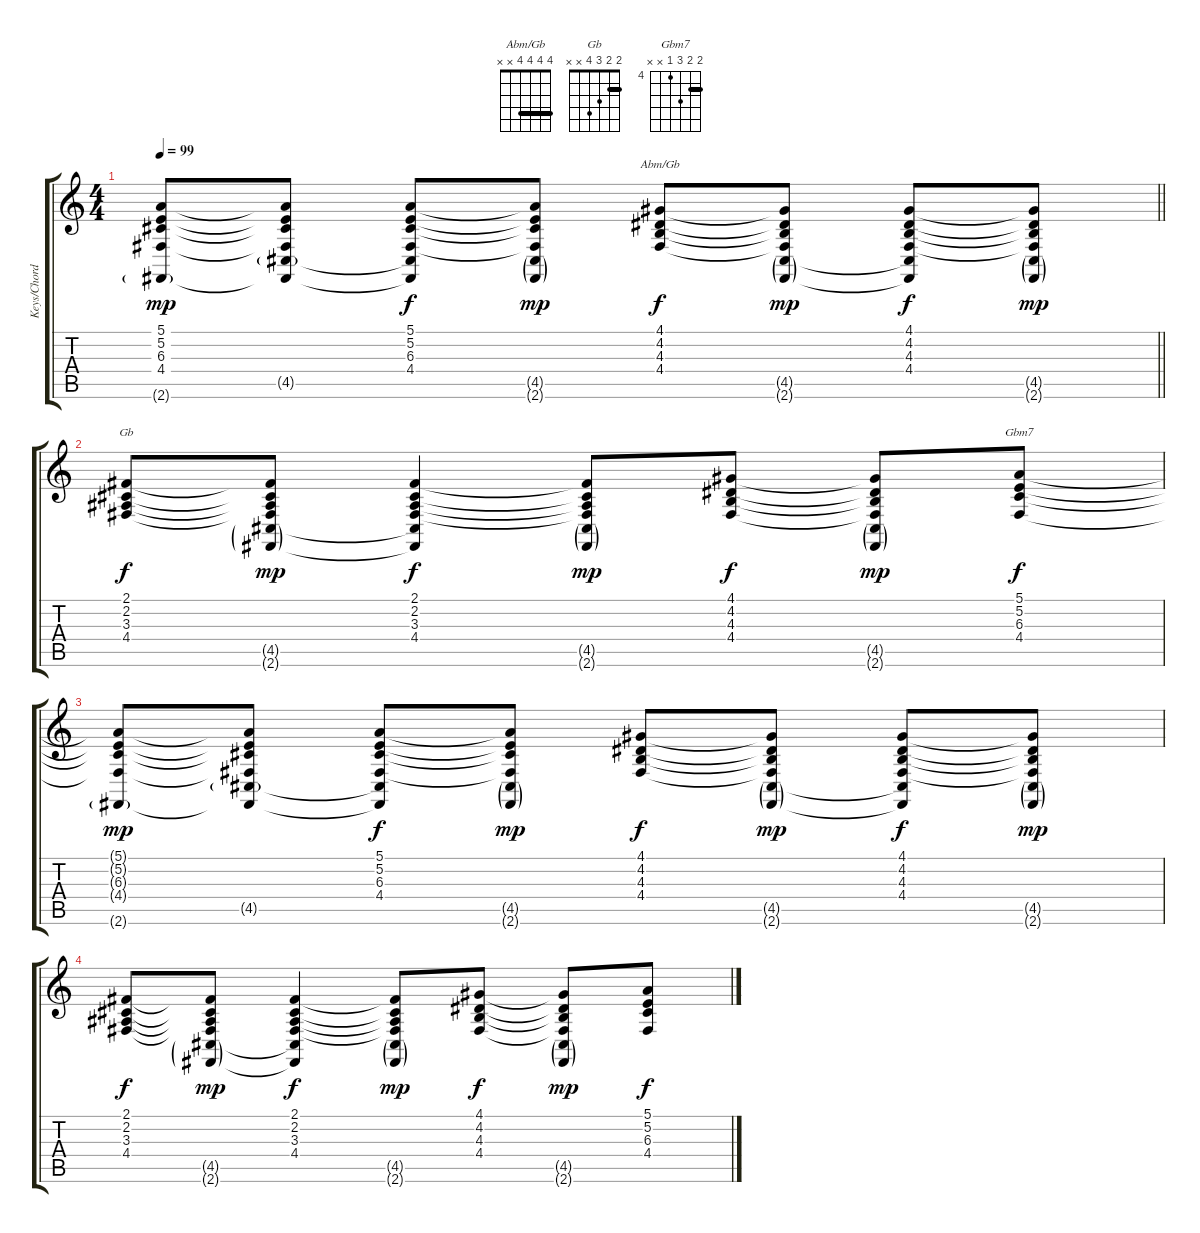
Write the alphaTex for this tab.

\track ("Keys/Chords" "Keys/Chord") {instrument electricpiano1}
\staff {score tabs}
\tuning (E4 B3 G3 D3 A2 E2) {hide}
\chord ("Abm/Gb" 4 4 4 4 x x) {barre 4}
\chord ("Gb" 2 2 3 4 x x) {barre 2}
\chord ("Gbm7" 5 5 6 4 x x) {firstfret 4 barre 5}
\ts (4 4)
\tempo 99
\clef g2
\barLineRight lightlight
\ks c
(5.1{t} 5.2{t} 6.3{t} 4.4{t} 2.6{g}).8{dy mp} (5.1{t} 5.2{t} 6.3{t} 4.4{t} 4.5{g} 2.6{t}).8 (5.1 5.2 6.3 4.4 4.5{t} 2.6{t}).8{dy f} (5.1{t} 5.2{t} 6.3{t} 4.4{t} 4.5{g} 2.6{g}).8{dy mp} (4.1 4.2 4.3 4.4).8{ch "Abm/Gb" dy f} (4.1{t} 4.2{t} 4.3{t} 4.4{t} 4.5{g} 2.6{g}).8{dy mp} (4.1 4.2 4.3 4.4 4.5{t} 2.6{t}).8{dy f} (4.1{t} 4.2{t} 4.3{t} 4.4{t} 4.5{g} 2.6{g}).8{dy mp} |
(2.1 2.2 3.3 4.4).8{ch "Gb" dy f} (2.1{t} 2.2{t} 3.3{t} 4.4{t} 4.5{g} 2.6{g}).8{dy mp} (2.1 2.2 3.3 4.4 4.5{t} 2.6{t}).4{dy f} (2.1{t} 2.2{t} 3.3{t} 4.4{t} 4.5{g} 2.6{g}).8{dy mp} (4.1 4.2 4.3 4.4).8{dy f} (4.1{t} 4.2{t} 4.3{t} 4.4{t} 4.5{g} 2.6{g}).8{dy mp} (5.1 5.2 6.3 4.4).8{ch "Gbm7" dy f} |
(5.1{t} 5.2{t} 6.3{t} 4.4{t} 2.6{g}).8{dy mp} (5.1{t} 5.2{t} 6.3{t} 4.4{t} 4.5{g} 2.6{t}).8 (5.1 5.2 6.3 4.4 4.5{t} 2.6{t}).8{dy f} (5.1{t} 5.2{t} 6.3{t} 4.4{t} 4.5{g} 2.6{g}).8{dy mp} (4.1 4.2 4.3 4.4).8{dy f} (4.1{t} 4.2{t} 4.3{t} 4.4{t} 4.5{g} 2.6{g}).8{dy mp} (4.1 4.2 4.3 4.4 4.5{t} 2.6{t}).8{dy f} (4.1{t} 4.2{t} 4.3{t} 4.4{t} 4.5{g} 2.6{g}).8{dy mp} |
(2.1 2.2 3.3 4.4).8{dy f} (2.1{t} 2.2{t} 3.3{t} 4.4{t} 4.5{g} 2.6{g}).8{dy mp} (2.1 2.2 3.3 4.4 4.5{t} 2.6{t}).4{dy f} (2.1{t} 2.2{t} 3.3{t} 4.4{t} 4.5{g} 2.6{g}).8{dy mp} (4.1 4.2 4.3 4.4).8{dy f} (4.1{t} 4.2{t} 4.3{t} 4.4{t} 4.5{g} 2.6{g}).8{dy mp} (5.1 5.2 6.3 4.4).8{dy f}
